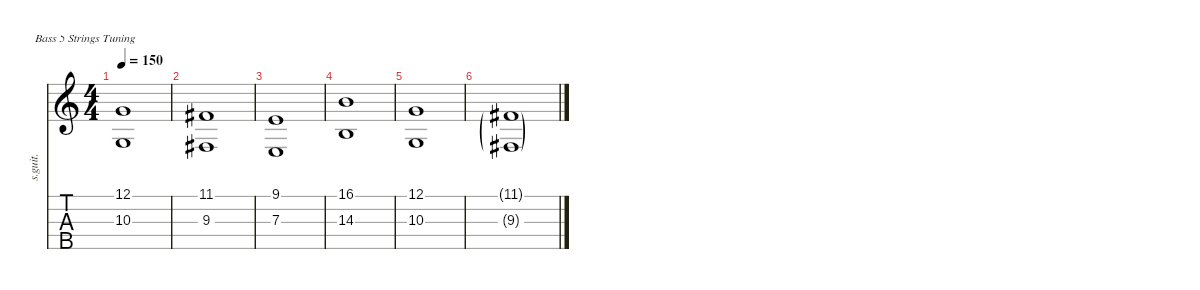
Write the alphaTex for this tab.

\defaultSystemsLayout 4
\hideDynamics
\bracketExtendMode nobrackets
\track ("Strings 2" "s.guit.") {instrument stringensemble1}
\staff {score tabs}
\tuning (G2 D2 A1 E1 B0)
\displaytranspose 12
\ts (4 4)
\tempo 150
\clef g2
\ks c
(12.1 10.3).1{lyrics (0 "") lyrics (1 "") lyrics (2 "") lyrics (3 "") lyrics (4 "") dy f} |
(11.1{acc #} 9.3{acc #}).1{lyrics (0 "") lyrics (1 "") lyrics (2 "") lyrics (3 "") lyrics (4 "")} |
(9.1 7.3).1{lyrics (0 "") lyrics (1 "") lyrics (2 "") lyrics (3 "") lyrics (4 "")} |
(16.1 14.3).1{lyrics (0 "") lyrics (1 "") lyrics (2 "") lyrics (3 "") lyrics (4 "")} |
(12.1 10.3).1{lyrics (0 "") lyrics (1 "") lyrics (2 "") lyrics (3 "") lyrics (4 "")} |
(11.1{g acc #} 9.3{g acc #}).1{lyrics (0 "") lyrics (1 "") lyrics (2 "") lyrics (3 "") lyrics (4 "") dy ff}
